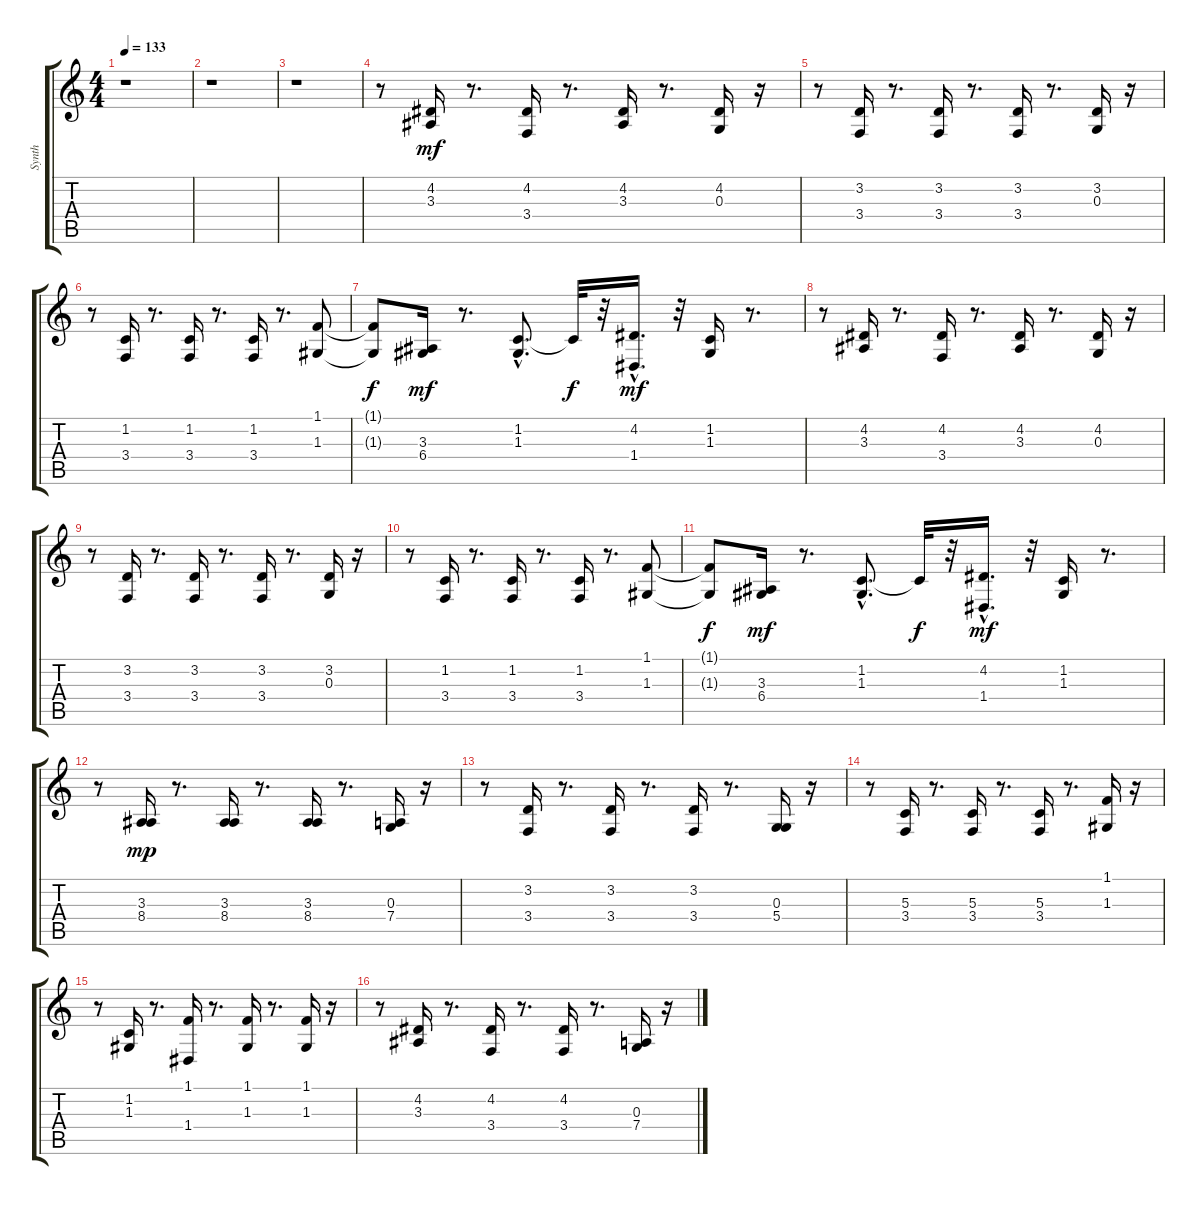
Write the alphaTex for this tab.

\track ("Synth" "Synth") {instrument lead2sawtooth}
\staff {score tabs}
\tuning (E4 B3 G3 D3 A2 E2) {hide}
\ts (4 4)
\tempo 133
\clef g2
\ks c
r.1{dy mp} |
r.1 |
r.1 |
r.8 (4.2 3.3).16{dy mf} r.8{d} (4.2 3.4).16 r.8{d} (4.2 3.3).16 r.8{d} (4.2 0.3).16 r.16 |
r.8 (3.2 3.4).16 r.8{d} (3.2 3.4).16 r.8{d} (3.2 3.4).16 r.8{d} (3.2 0.3).16 r.16 |
r.8 (1.2 3.4).16 r.8{d} (1.2 3.4).16 r.8{d} (1.2 3.4).16 r.8{d} (1.1 1.3).8 |
(1.1{t} 1.3{t}).8{dy f} (3.3 6.4).16{dy mf} r.8{d} (1.2{hac} 1.3{hac}).8{d} 1.2{t}.32{dy f} r.32 (4.2{hac} 1.4).16{d dy mf} r.32 (1.2 1.3).16 r.8{d} |
r.8 (4.2 3.3).16 r.8{d} (4.2 3.4).16 r.8{d} (4.2 3.3).16 r.8{d} (4.2 0.3).16 r.16 |
r.8 (3.2 3.4).16 r.8{d} (3.2 3.4).16 r.8{d} (3.2 3.4).16 r.8{d} (3.2 0.3).16 r.16 |
r.8 (1.2 3.4).16 r.8{d} (1.2 3.4).16 r.8{d} (1.2 3.4).16 r.8{d} (1.1 1.3).8 |
(1.1{t} 1.3{t}).8{dy f} (3.3 6.4).16{dy mf} r.8{d} (1.2{hac} 1.3{hac}).8{d} 1.2{t}.32{dy f} r.32 (4.2{hac} 1.4).16{d dy mf} r.32 (1.2 1.3).16 r.8{d} |
r.8 (3.3 8.4).16{dy mp} r.8{d} (3.3 8.4).16 r.8{d} (3.3 8.4).16 r.8{d} (0.3 7.4).16 r.16 |
r.8 (3.2 3.4).16 r.8{d} (3.2 3.4).16 r.8{d} (3.2 3.4).16 r.8{d} (0.3 5.4).16 r.16 |
r.8 (5.3 3.4).16 r.8{d} (5.3 3.4).16 r.8{d} (5.3 3.4).16 r.8{d} (1.1 1.3).16 r.16 |
r.8 (1.2 1.3).16 r.8{d} (1.1 1.4).16 r.8{d} (1.1 1.3).16 r.8{d} (1.1 1.3).16 r.16 |
r.8 (4.2 3.3).16 r.8{d} (4.2 3.4).16 r.8{d} (4.2 3.4).16 r.8{d} (0.3 7.4).16 r.16
